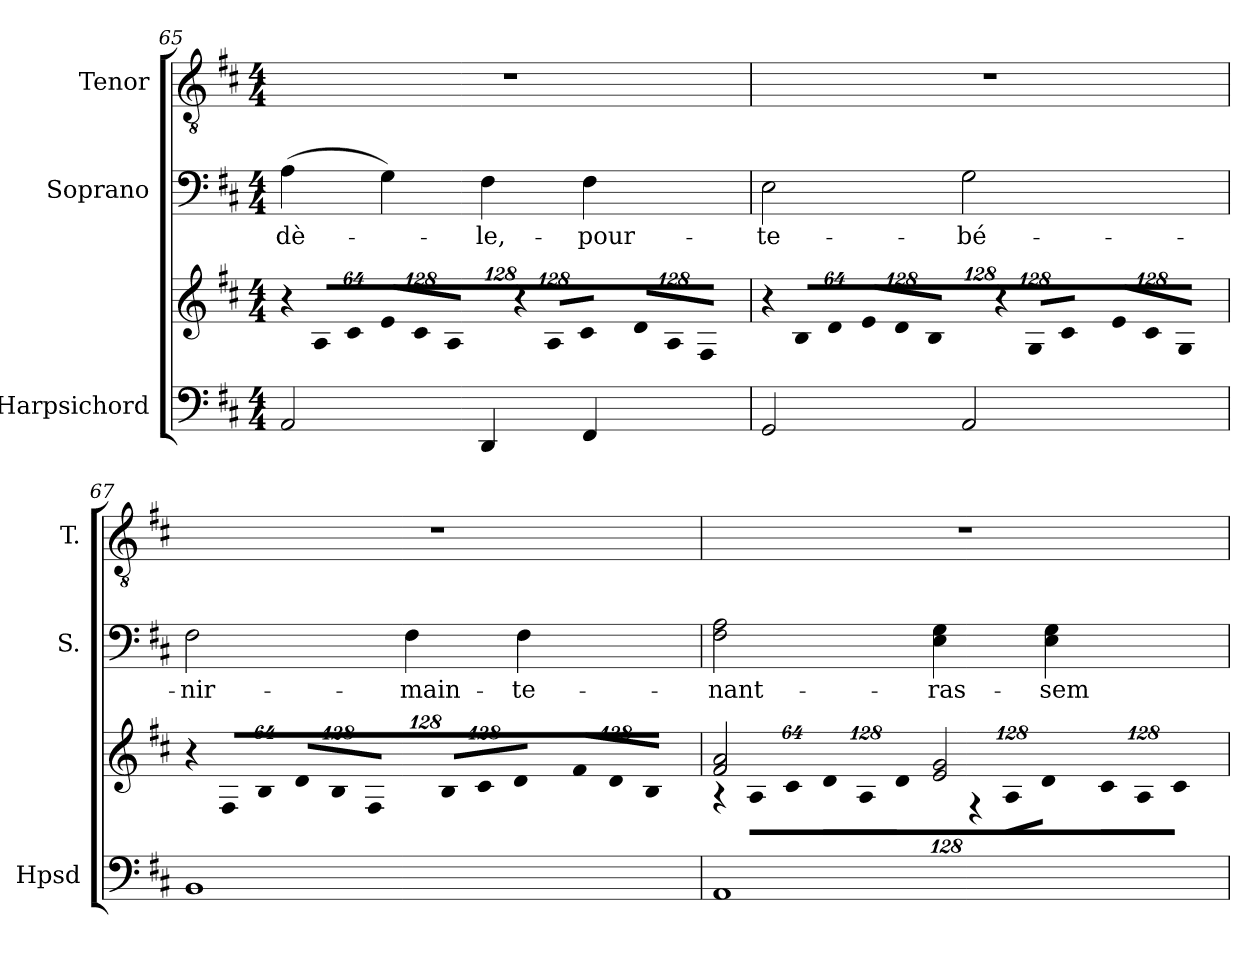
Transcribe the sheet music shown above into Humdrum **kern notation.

**kern	**kern	**kern	**text	**kern
*part3	*part3	*part2	*part2	*part1
*staff4	*staff3	*staff2	*staff2	*staff1
*I"Harpsichord	*	*I"Soprano	*	*I"Tenor
*I'Hpsd	*	*I'S.	*	*I'T.
!!LO:LB:g=z
*clefF4	*clefG2	*clefF4	*	*clefGv2
*	*	*	*	*ITrd7c12
*k[f#c#]	*k[f#c#]	*k[f#c#]	*	*k[f#c#]
*D:	*D:	*D:	*	*D:
*M4/4	*M4/4	*M4/4	*	*M4/4
*	*Xbrackettup	*	*	*
=65	=65	=65	=65	=65
!	!LO:N:vis=8	!	!	!
!	!	!	!LO:LY:b:color=#000000	!
2AAi/	1024%85r	(4Ai\	-dè-	1r
!	!LO:N:vis=8	!	!	!
.	1024%85Ai/L	.	.	.
!	!LO:N:vis=8	!	!	!
.	512%43c#i/J	.	.	.
!	!LO:N:vis=8	!	!	!
.	1024%85ei/L	4Gi\)	.	.
!	!LO:N:vis=8	!	!	!
.	1024%85c#i/	.	.	.
!	!LO:N:vis=8	!	!	!
.	512%43Ai/J	.	.	.
!	!LO:N:vis=8	!	!	!
!	!	!	!LO:LY:b:color=#000000	!
4DDi/	1024%85r	4F#i\	-le,-	.
!	!LO:N:vis=8	!	!	!
.	1024%85Ai/L	.	.	.
!	!LO:N:vis=8	!	!	!
.	512%43c#i/J	.	.	.
!	!LO:N:vis=8	!	!	!
!	!	!	!LO:LY:b:color=#000000	!
4FF#i/	1024%85di/L	4F#i\	-pour-	.
!	!LO:N:vis=8	!	!	!
.	1024%85Ai/	.	.	.
!	!LO:N:vis=8	!	!	!
.	512%43F#i/J	.	.	.
=66	=66	=66	=66	=66
!	!LO:N:vis=8	!	!	!
!	!	!	!LO:LY:b:color=#000000	!
2GGi/	1024%85r	2Ei\	-te-	1r
!	!LO:N:vis=8	!	!	!
.	1024%85Bi/L	.	.	.
!	!LO:N:vis=8	!	!	!
.	512%43di/J	.	.	.
!	!LO:N:vis=8	!	!	!
.	1024%85ei/L	.	.	.
!	!LO:N:vis=8	!	!	!
.	1024%85di/	.	.	.
!	!LO:N:vis=8	!	!	!
.	512%43Bi/J	.	.	.
!	!LO:N:vis=8	!	!	!
!	!	!	!LO:LY:b:color=#000000	!
2AAi/	1024%85r	2Gi\	-bé-	.
!	!LO:N:vis=8	!	!	!
.	1024%85Gi/L	.	.	.
!	!LO:N:vis=8	!	!	!
.	512%43c#i/J	.	.	.
!	!LO:N:vis=8	!	!	!
.	1024%85ei/L	.	.	.
!	!LO:N:vis=8	!	!	!
.	1024%85c#i/	.	.	.
!	!LO:N:vis=8	!	!	!
.	512%43Gi/J	.	.	.
=67	=67	=67	=67	=67
!	!LO:N:vis=8	!	!	!
!	!	!	!LO:LY:b:color=#000000	!
1BBi	1024%85r	2F#i\	-nir-	1r
!	!LO:N:vis=8	!	!	!
.	1024%85F#i/L	.	.	.
!	!LO:N:vis=8	!	!	!
.	512%43Bi/J	.	.	.
!	!LO:N:vis=8	!	!	!
.	1024%85di/L	.	.	.
!	!LO:N:vis=8	!	!	!
.	1024%85Bi/	.	.	.
!	!LO:N:vis=8	!	!	!
.	512%43F#i/J	.	.	.
!	!LO:N:vis=8	!	!	!
!	!	!	!LO:LY:b:color=#000000	!
.	1024%85Bi/L	4F#i\	-main-	.
!	!LO:N:vis=8	!	!	!
.	1024%85c#i/	.	.	.
!	!LO:N:vis=8	!	!	!
.	512%43di/J	.	.	.
!	!LO:N:vis=8	!	!	!
!	!	!	!LO:LY:b:color=#000000	!
.	1024%85f#i/L	4F#i\	-te-	.
!	!LO:N:vis=8	!	!	!
.	1024%85di/	.	.	.
!	!LO:N:vis=8	!	!	!
.	512%43Bi/J	.	.	.
=68	=68	=68	=68	=68
*	*^	*	*	*
!	!	!LO:N:vis=8	!	!	!
!	!	!	!	!LO:LY:b:color=#000000	!
1AAi	2f#i/ 2ai	1024%85r	2F#i\ 2Ai	-nant-	1r
!	!	!LO:N:vis=8	!	!	!
.	.	1024%85Ai\L	.	.	.
!	!	!LO:N:vis=8	!	!	!
.	.	512%43c#i\J	.	.	.
!	!	!LO:N:vis=8	!	!	!
.	.	1024%85di\L	.	.	.
!	!	!LO:N:vis=8	!	!	!
.	.	1024%85Ai\	.	.	.
!	!	!LO:N:vis=8	!	!	!
.	.	512%43di\J	.	.	.
!	!	!LO:N:vis=8	!	!	!
!	!	!	!	!LO:LY:b:color=#000000	!
.	2ei/ 2gi	1024%85r	4Ei\ 4Gi	-ras-	.
!	!	!LO:N:vis=8	!	!	!
.	.	1024%85Ai\L	.	.	.
!	!	!LO:N:vis=8	!	!	!
.	.	512%43di\J	.	.	.
!	!	!LO:N:vis=8	!	!	!
!	!	!	!	!LO:LY:b:color=#000000	!
.	.	1024%85c#i\L	4Ei\ 4Gi	-sem-	.
!	!	!LO:N:vis=8	!	!	!
.	.	1024%85Ai\	.	.	.
!	!	!LO:N:vis=8	!	!	!
.	.	512%43c#i\J	.	.	.
*	*v	*v	*	*	*
=	=	=	=	=
*-	*-	*-	*-	*-
